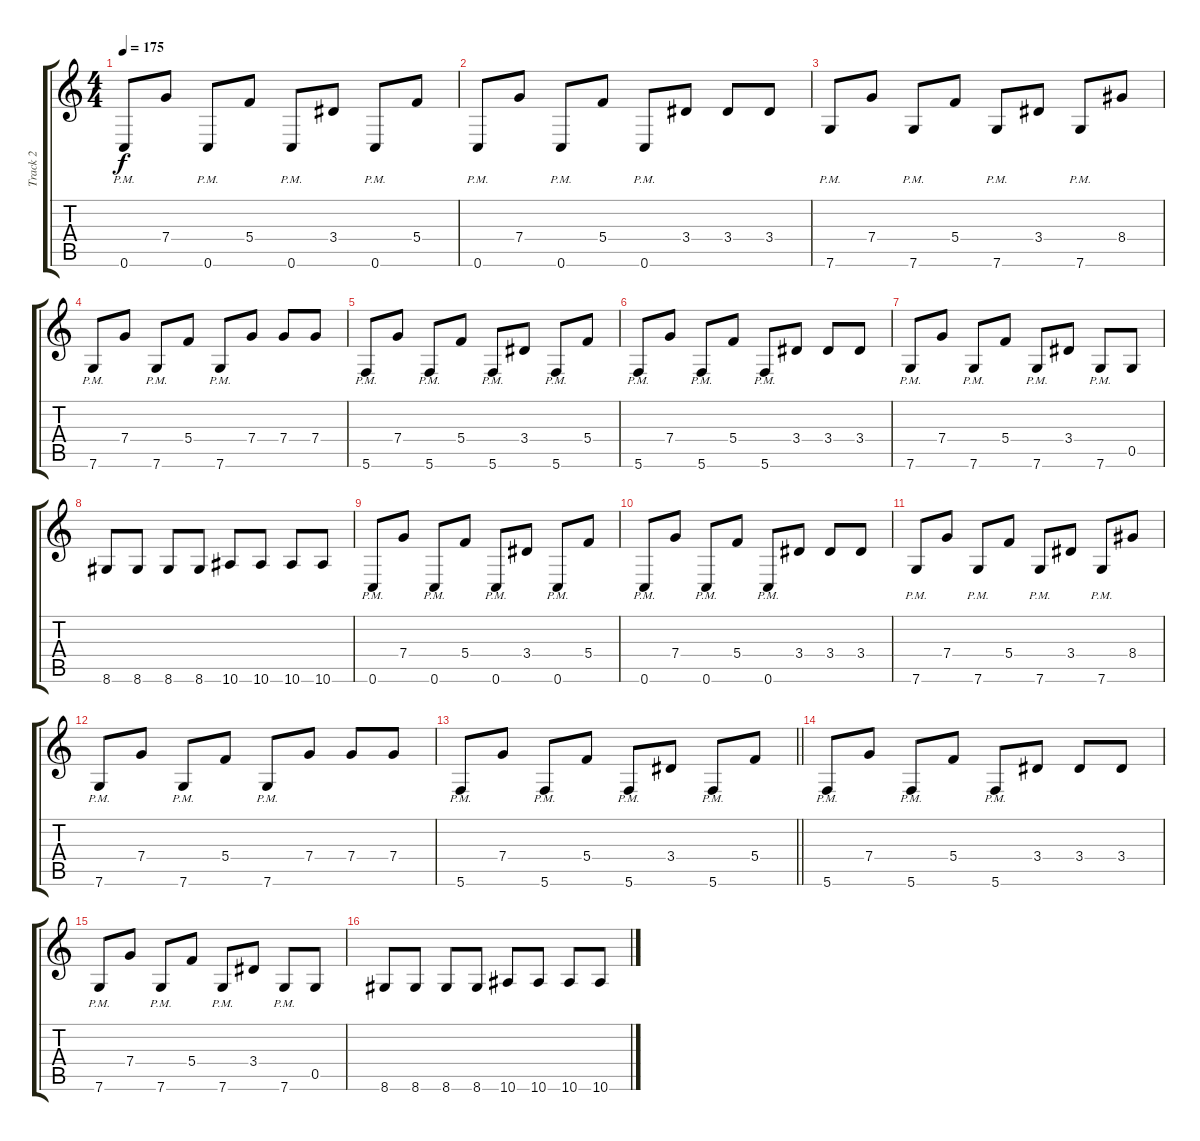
\track ("Track 2" "Track 2") {instrument distortionguitar}
\staff {score tabs}
\tuning (D4 A3 F3 C3 G2 C2) {hide}
\ts (4 4)
\tempo 175
\clef g2
\ks c
0.6{pm}.8{dy f} 7.4.8 0.6{pm}.8 5.4.8 0.6{pm}.8 3.4.8 0.6{pm}.8 5.4.8 |
0.6{pm}.8 7.4.8 0.6{pm}.8 5.4.8 0.6{pm}.8 3.4.8 3.4.8 3.4.8 |
7.6{pm}.8 7.4.8 7.6{pm}.8 5.4.8 7.6{pm}.8 3.4.8 7.6{pm}.8 8.4.8 |
7.6{pm}.8 7.4.8 7.6{pm}.8 5.4.8 7.6{pm}.8 7.4.8 7.4.8 7.4.8 |
5.6{pm}.8 7.4.8 5.6{pm}.8 5.4.8 5.6{pm}.8 3.4.8 5.6{pm}.8 5.4.8 |
5.6{pm}.8 7.4.8 5.6{pm}.8 5.4.8 5.6{pm}.8 3.4.8 3.4.8 3.4.8 |
7.6{pm}.8 7.4.8 7.6{pm}.8 5.4.8 7.6{pm}.8 3.4.8 7.6{pm}.8 0.5.8 |
8.6.8 8.6.8 8.6.8 8.6.8 10.6.8 10.6.8 10.6.8 10.6.8 |
0.6{pm}.8 7.4.8 0.6{pm}.8 5.4.8 0.6{pm}.8 3.4.8 0.6{pm}.8 5.4.8 |
0.6{pm}.8 7.4.8 0.6{pm}.8 5.4.8 0.6{pm}.8 3.4.8 3.4.8 3.4.8 |
7.6{pm}.8 7.4.8 7.6{pm}.8 5.4.8 7.6{pm}.8 3.4.8 7.6{pm}.8 8.4.8 |
7.6{pm}.8 7.4.8 7.6{pm}.8 5.4.8 7.6{pm}.8 7.4.8 7.4.8 7.4.8 |
\barLineRight lightlight
5.6{pm}.8 7.4.8 5.6{pm}.8 5.4.8 5.6{pm}.8 3.4.8 5.6{pm}.8 5.4.8 |
\section ("" "")
5.6{pm}.8 7.4.8 5.6{pm}.8 5.4.8 5.6{pm}.8 3.4.8 3.4.8 3.4.8 |
7.6{pm}.8 7.4.8 7.6{pm}.8 5.4.8 7.6{pm}.8 3.4.8 7.6{pm}.8 0.5.8 |
8.6.8 8.6.8 8.6.8 8.6.8 10.6.8 10.6.8 10.6.8 10.6.8
